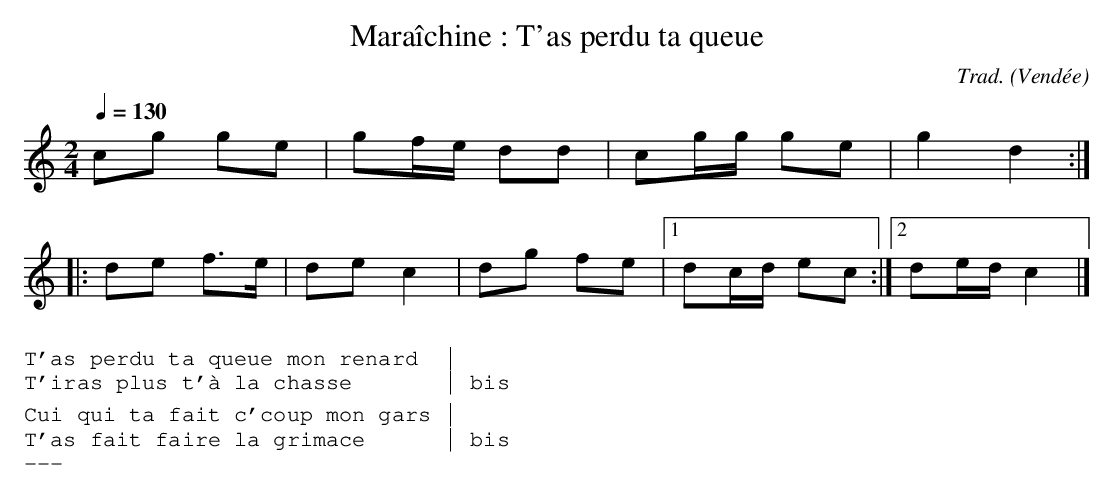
X:1
T:Maraîchine : T'as perdu ta queue
C:Trad.
O:Vendée
M:2/4
L:1/16
Q:1/4=130
K:C
c2g2 g2e2 | g2fe d2d2 | c2gg g2e2 | g4 d4 ::
d2e2 f3e | d2e2 c4 | d2g2 f2e2 |1 \
d2cd e2c2 :|2 d2ed c4 |]
%%textfont Courier 14
%%begintext

T'as perdu ta queue mon renard  |
T'iras plus t'à la chasse       | bis

Cui qui ta fait c'coup mon gars |
T'as fait faire la grimace      | bis
---
